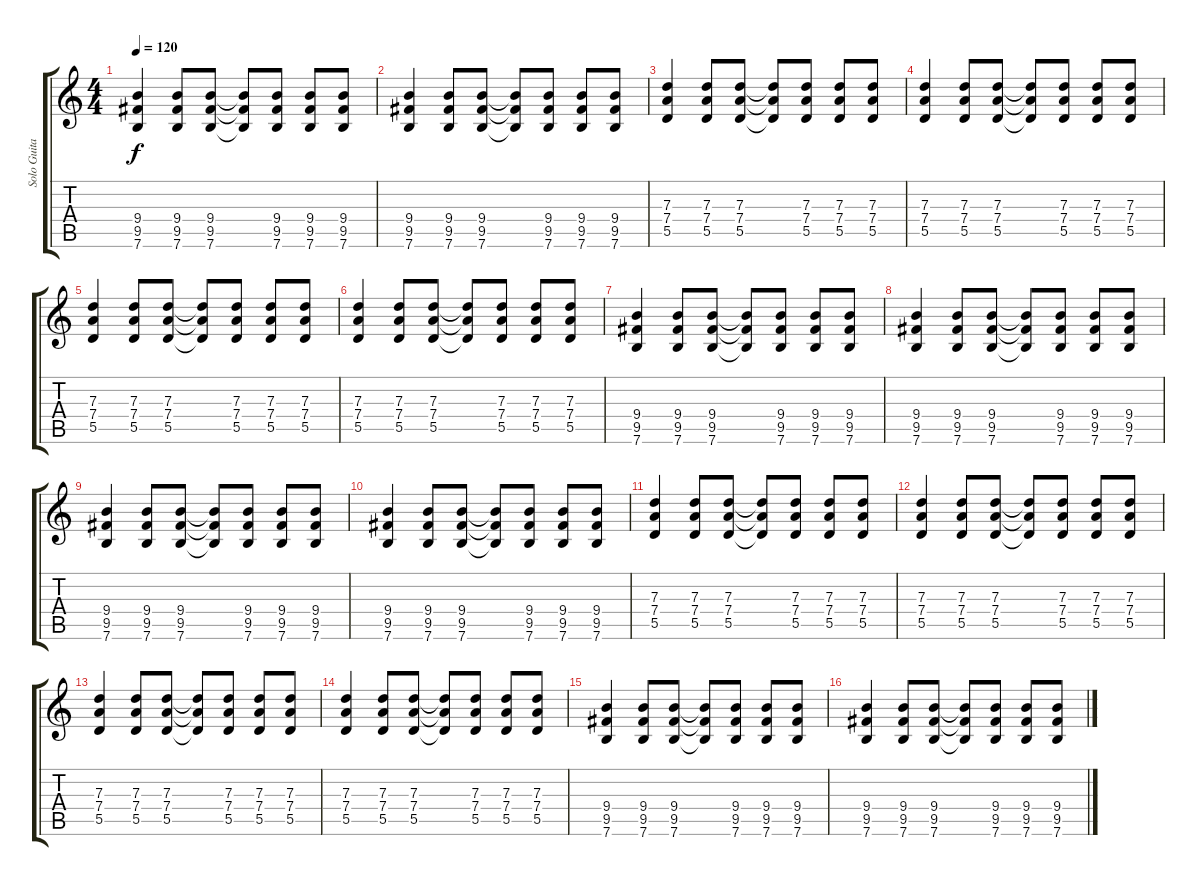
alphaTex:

\track ("Solo Guitar" "Solo Guita") {instrument overdrivenguitar}
\staff {score tabs}
\tuning (E4 B3 G3 D3 A2 E2) {hide}
\ts (4 4)
\tempo 120
\clef g2
\ks c
(9.4 9.5 7.6).4{dy f} (9.4 9.5 7.6).8 (9.4 9.5 7.6).8 (9.4{t} 9.5{t} 7.6{t}).8 (9.4 9.5 7.6).8 (9.4 9.5 7.6).8 (9.4 9.5 7.6).8 |
(9.4 9.5 7.6).4 (9.4 9.5 7.6).8 (9.4 9.5 7.6).8 (9.4{t} 9.5{t} 7.6{t}).8 (9.4 9.5 7.6).8 (9.4 9.5 7.6).8 (9.4 9.5 7.6).8 |
(7.3 7.4 5.5).4 (7.3 7.4 5.5).8 (7.3 7.4 5.5).8 (7.3{t} 7.4{t} 5.5{t}).8 (7.3 7.4 5.5).8 (7.3 7.4 5.5).8 (7.3 7.4 5.5).8 |
(7.3 7.4 5.5).4 (7.3 7.4 5.5).8 (7.3 7.4 5.5).8 (7.3{t} 7.4{t} 5.5{t}).8 (7.3 7.4 5.5).8 (7.3 7.4 5.5).8 (7.3 7.4 5.5).8 |
(7.3 7.4 5.5).4 (7.3 7.4 5.5).8 (7.3 7.4 5.5).8 (7.3{t} 7.4{t} 5.5{t}).8 (7.3 7.4 5.5).8 (7.3 7.4 5.5).8 (7.3 7.4 5.5).8 |
(7.3 7.4 5.5).4 (7.3 7.4 5.5).8 (7.3 7.4 5.5).8 (7.3{t} 7.4{t} 5.5{t}).8 (7.3 7.4 5.5).8 (7.3 7.4 5.5).8 (7.3 7.4 5.5).8 |
(9.4 9.5 7.6).4 (9.4 9.5 7.6).8 (9.4 9.5 7.6).8 (9.4{t} 9.5{t} 7.6{t}).8 (9.4 9.5 7.6).8 (9.4 9.5 7.6).8 (9.4 9.5 7.6).8 |
(9.4 9.5 7.6).4 (9.4 9.5 7.6).8 (9.4 9.5 7.6).8 (9.4{t} 9.5{t} 7.6{t}).8 (9.4 9.5 7.6).8 (9.4 9.5 7.6).8 (9.4 9.5 7.6).8 |
(9.4 9.5 7.6).4 (9.4 9.5 7.6).8 (9.4 9.5 7.6).8 (9.4{t} 9.5{t} 7.6{t}).8 (9.4 9.5 7.6).8 (9.4 9.5 7.6).8 (9.4 9.5 7.6).8 |
(9.4 9.5 7.6).4 (9.4 9.5 7.6).8 (9.4 9.5 7.6).8 (9.4{t} 9.5{t} 7.6{t}).8 (9.4 9.5 7.6).8 (9.4 9.5 7.6).8 (9.4 9.5 7.6).8 |
(7.3 7.4 5.5).4 (7.3 7.4 5.5).8 (7.3 7.4 5.5).8 (7.3{t} 7.4{t} 5.5{t}).8 (7.3 7.4 5.5).8 (7.3 7.4 5.5).8 (7.3 7.4 5.5).8 |
(7.3 7.4 5.5).4 (7.3 7.4 5.5).8 (7.3 7.4 5.5).8 (7.3{t} 7.4{t} 5.5{t}).8 (7.3 7.4 5.5).8 (7.3 7.4 5.5).8 (7.3 7.4 5.5).8 |
(7.3 7.4 5.5).4 (7.3 7.4 5.5).8 (7.3 7.4 5.5).8 (7.3{t} 7.4{t} 5.5{t}).8 (7.3 7.4 5.5).8 (7.3 7.4 5.5).8 (7.3 7.4 5.5).8 |
(7.3 7.4 5.5).4 (7.3 7.4 5.5).8 (7.3 7.4 5.5).8 (7.3{t} 7.4{t} 5.5{t}).8 (7.3 7.4 5.5).8 (7.3 7.4 5.5).8 (7.3 7.4 5.5).8 |
(9.4 9.5 7.6).4 (9.4 9.5 7.6).8 (9.4 9.5 7.6).8 (9.4{t} 9.5{t} 7.6{t}).8 (9.4 9.5 7.6).8 (9.4 9.5 7.6).8 (9.4 9.5 7.6).8 |
(9.4 9.5 7.6).4 (9.4 9.5 7.6).8 (9.4 9.5 7.6).8 (9.4{t} 9.5{t} 7.6{t}).8 (9.4 9.5 7.6).8 (9.4 9.5 7.6).8 (9.4 9.5 7.6).8
